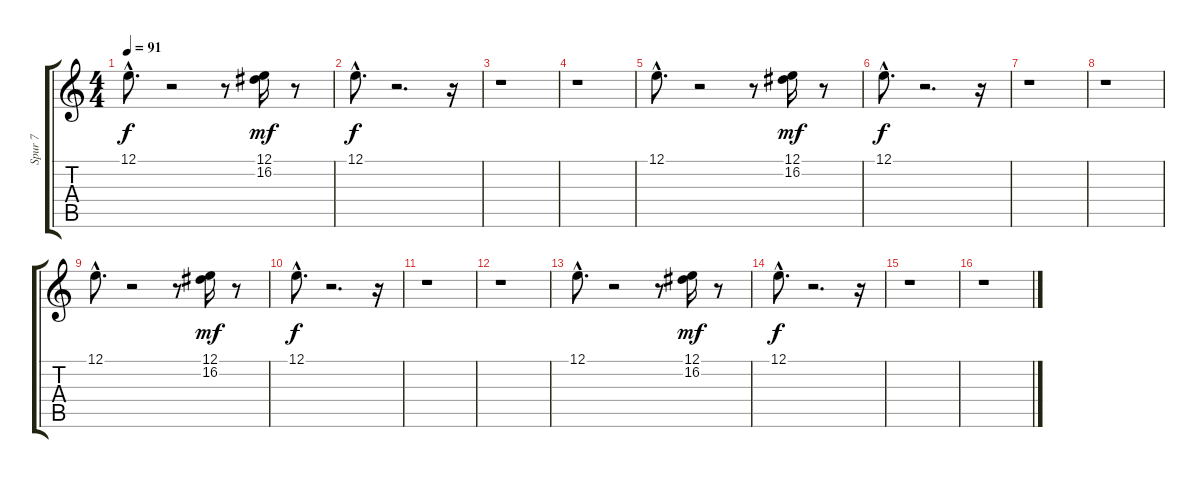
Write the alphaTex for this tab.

\track ("Spur 7" "Spur 7") {instrument lead3calliope}
\staff {score tabs}
\tuning (E4 B3 G3 D3 A2 E2) {hide}
\ts (4 4)
\tempo 91
\clef g2
\ks c
12.1{hac}.8{d dy f} r.2 r.8 (12.1 16.2).16{dy mf} r.8 |
12.1{hac}.8{d dy f} r.2{d} r.16 |
r.1 |
r.1 |
12.1{hac}.8{d} r.2 r.8 (12.1 16.2).16{dy mf} r.8 |
12.1{hac}.8{d dy f} r.2{d} r.16 |
r.1 |
r.1 |
12.1{hac}.8{d} r.2 r.8 (12.1 16.2).16{dy mf} r.8 |
12.1{hac}.8{d dy f} r.2{d} r.16 |
r.1 |
r.1 |
12.1{hac}.8{d} r.2 r.8 (12.1 16.2).16{dy mf} r.8 |
12.1{hac}.8{d dy f} r.2{d} r.16 |
r.1 |
r.1
